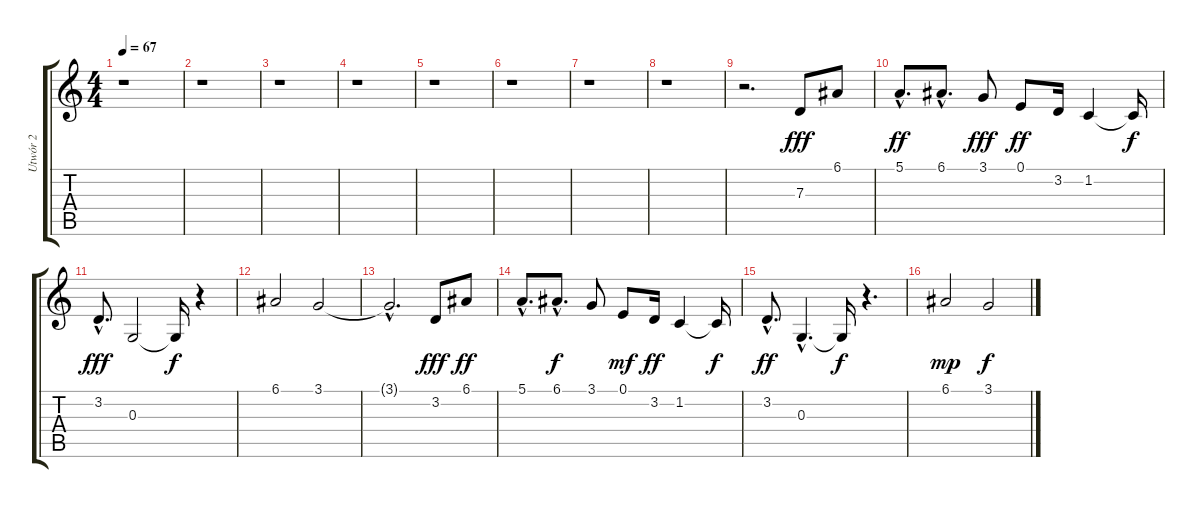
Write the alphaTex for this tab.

\track ("Utwór 2" "Utwór 2") {instrument choiraahs}
\staff {score tabs}
\tuning (E4 B3 G3 D3 A2 E2) {hide}
\ts (4 4)
\tempo 67
\clef g2
\ks c
r.1{dy fff} |
r.1 |
r.1 |
r.1 |
r.1 |
r.1 |
r.1 |
r.1 |
r.2{d} 7.3.8 6.1.8 |
5.1{hac}.8{d dy ff} 6.1{hac}.8{d} 3.1.8{dy fff} 0.1.8{dy ff} 3.2.16 1.2.4 1.2{t}.16{dy f} |
3.2{hac}.8{d dy fff} 0.3.2 0.3{t}.16{dy f} r.4 |
6.1.2 3.1.2 |
3.1{hac t}.2{d} 3.2.8{dy fff} 6.1.8{dy ff} |
5.1{hac}.8{d} 6.1{hac}.8{d dy f} 3.1.8 0.1.8{dy mf} 3.2.16{dy ff} 1.2.4 1.2{t}.16{dy f} |
3.2{hac}.8{d dy ff} 0.3{hac}.4{d} 0.3{t}.16{dy f} r.4{d} |
6.1.2{dy mp} 3.1.2{dy f}
